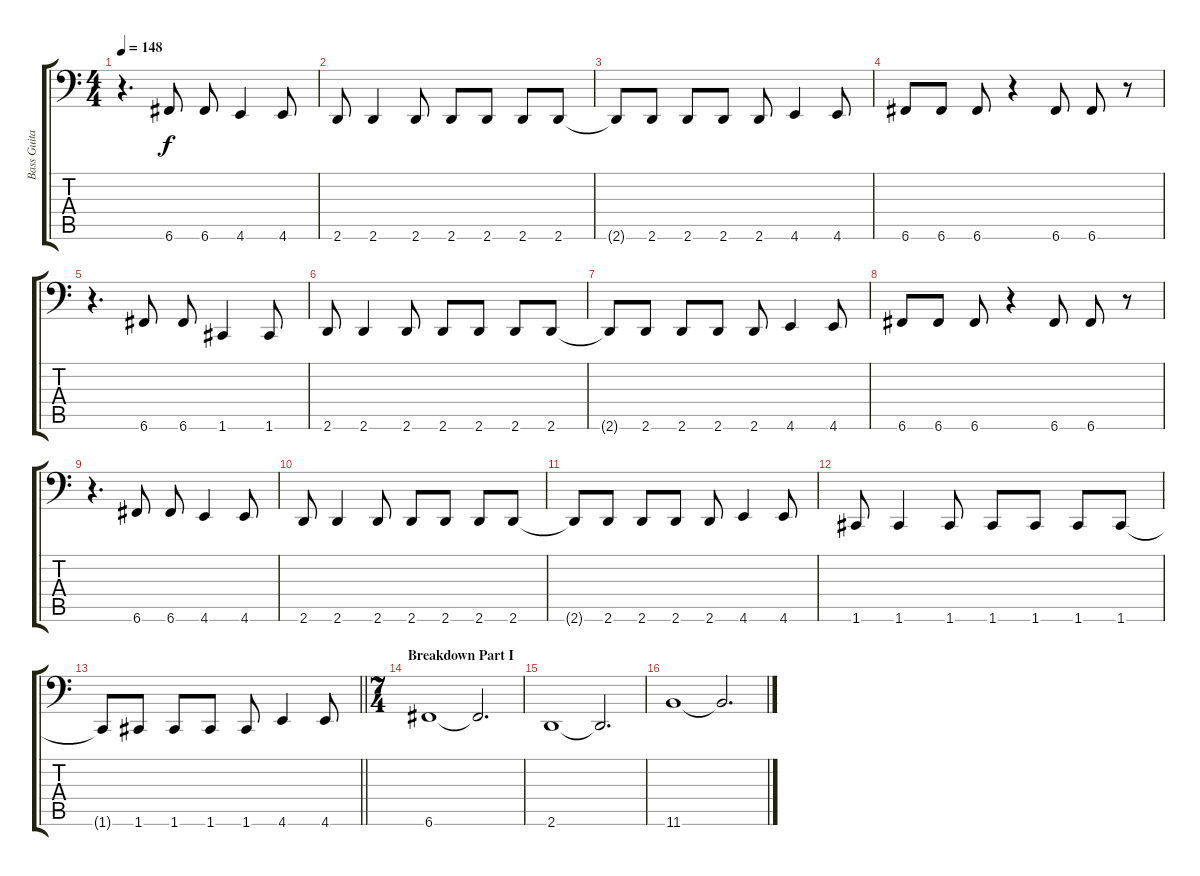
\track ("Bass Guitar" "Bass Guita") {instrument electricbassfinger}
\staff {score tabs}
\tuning (D3 A2 F2 C2 G1 C1) {hide}
\ts (4 4)
\tempo 148
\clef f4
\ks c
r.4{d dy f} 6.6.8 6.6.8 4.6.4 4.6.8 |
2.6.8 2.6.4 2.6.8 2.6.8 2.6.8 2.6.8 2.6.8 |
2.6{t}.8 2.6.8 2.6.8 2.6.8 2.6.8 4.6.4 4.6.8 |
6.6.8 6.6.8 6.6.8 r.4 6.6.8 6.6.8 r.8 |
r.4{d} 6.6.8 6.6.8 1.6.4 1.6.8 |
2.6.8 2.6.4 2.6.8 2.6.8 2.6.8 2.6.8 2.6.8 |
2.6{t}.8 2.6.8 2.6.8 2.6.8 2.6.8 4.6.4 4.6.8 |
6.6.8 6.6.8 6.6.8 r.4 6.6.8 6.6.8 r.8 |
r.4{d} 6.6.8 6.6.8 4.6.4 4.6.8 |
2.6.8 2.6.4 2.6.8 2.6.8 2.6.8 2.6.8 2.6.8 |
2.6{t}.8 2.6.8 2.6.8 2.6.8 2.6.8 4.6.4 4.6.8 |
1.6.8 1.6.4 1.6.8 1.6.8 1.6.8 1.6.8 1.6.8 |
\barLineRight lightlight
1.6{t}.8 1.6.8 1.6.8 1.6.8 1.6.8 4.6.4 4.6.8 |
\ts (7 4)
\section ("" "Breakdown Part I")
6.6.1 6.6{t}.2{d} |
2.6.1 2.6{t}.2{d} |
11.6.1 11.6{t}.2{d}
